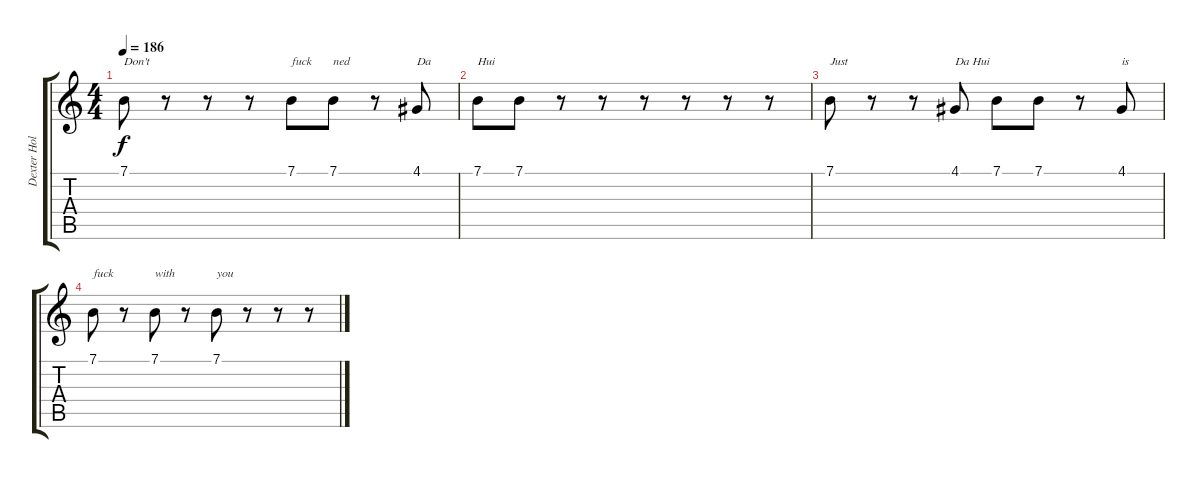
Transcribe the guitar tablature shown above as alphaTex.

\track ("Dexter Holland" "Dexter Hol") {instrument trombone}
\staff {score tabs}
\tuning (E4 B3 G3 D3 A2 E2) {hide}
\ts (4 4)
\tempo 186
\clef g2
\ks c
7.1.8{txt "Don't" dy f} r.8 r.8 r.8 7.1.8{txt "fuck"} 7.1.8{txt "ned"} r.8 4.1.8{txt "Da"} |
7.1.8{txt "Hui"} 7.1.8 r.8 r.8 r.8 r.8 r.8 r.8 |
7.1.8{txt "Just"} r.8 r.8 4.1.8{txt "Da Hui"} 7.1.8 7.1.8 r.8 4.1.8{txt "is"} |
7.1.8{txt "fuck"} r.8 7.1.8{txt "with"} r.8 7.1.8{txt "you"} r.8 r.8 r.8
